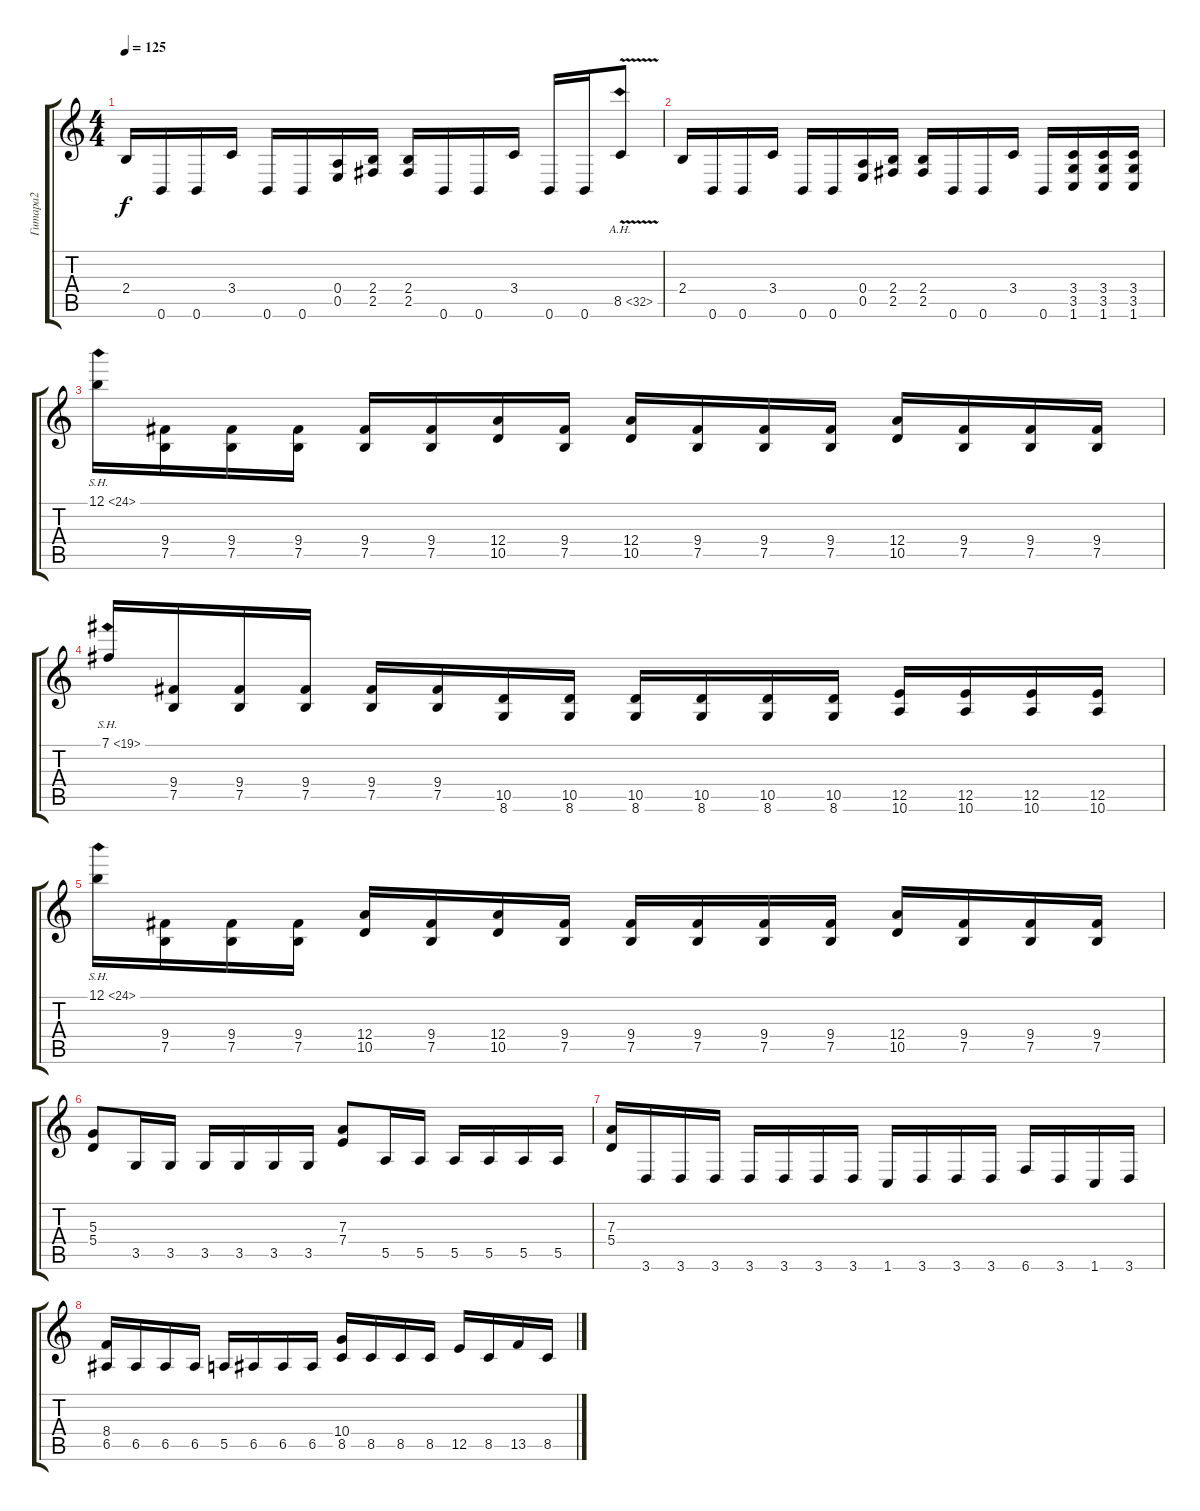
\track ("Гитара2" "Гитара2") {instrument distortionguitar}
\staff {score tabs}
\tuning (B3 G3 D3 A2 E2 B1) {hide}
\ts (4 4)
\tempo 125
\clef g2
\ks c
2.4.16{dy f} 0.6.16 0.6.16 3.4.16 0.6.16 0.6.16 (0.4 0.5).16 (2.4 2.5).16 (2.4 2.5).16 0.6.16 0.6.16 3.4.16 0.6.16 0.6.16 8.5{ah 24 v}.8 |
2.4.16 0.6.16 0.6.16 3.4.16 0.6.16 0.6.16 (0.4 0.5).16 (2.4 2.5).16 (2.4 2.5).16 0.6.16 0.6.16 3.4.16 0.6.16 (3.4 3.5 1.6).16 (3.4 3.5 1.6).16 (3.4 3.5 1.6).16 |
12.1{sh 12}.16 (9.4 7.5).16 (9.4 7.5).16 (9.4 7.5).16 (9.4 7.5).16 (9.4 7.5).16 (12.4 10.5).16 (9.4 7.5).16 (12.4 10.5).16 (9.4 7.5).16 (9.4 7.5).16 (9.4 7.5).16 (12.4 10.5).16 (9.4 7.5).16 (9.4 7.5).16 (9.4 7.5).16 |
7.1{sh 12}.16 (9.4 7.5).16 (9.4 7.5).16 (9.4 7.5).16 (9.4 7.5).16 (9.4 7.5).16 (10.5 8.6).16 (10.5 8.6).16 (10.5 8.6).16 (10.5 8.6).16 (10.5 8.6).16 (10.5 8.6).16 (12.5 10.6).16 (12.5 10.6).16 (12.5 10.6).16 (12.5 10.6).16 |
12.1{sh 12}.16 (9.4 7.5).16 (9.4 7.5).16 (9.4 7.5).16 (12.4 10.5).16 (9.4 7.5).16 (12.4 10.5).16 (9.4 7.5).16 (9.4 7.5).16 (9.4 7.5).16 (9.4 7.5).16 (9.4 7.5).16 (12.4 10.5).16 (9.4 7.5).16 (9.4 7.5).16 (9.4 7.5).16 |
(5.3 5.4).8 3.5.16 3.5.16 3.5.16 3.5.16 3.5.16 3.5.16 (7.3 7.4).8 5.5.16 5.5.16 5.5.16 5.5.16 5.5.16 5.5.16 |
(7.3 5.4).16 3.6.16 3.6.16 3.6.16 3.6.16 3.6.16 3.6.16 3.6.16 1.6.16 3.6.16 3.6.16 3.6.16 6.6.16 3.6.16 1.6.16 3.6.16 |
(8.4 6.5).16 6.5.16 6.5.16 6.5.16 5.5.16 6.5.16 6.5.16 6.5.16 (10.4 8.5).16 8.5.16 8.5.16 8.5.16 12.5.16 8.5.16 13.5.16 8.5.16
